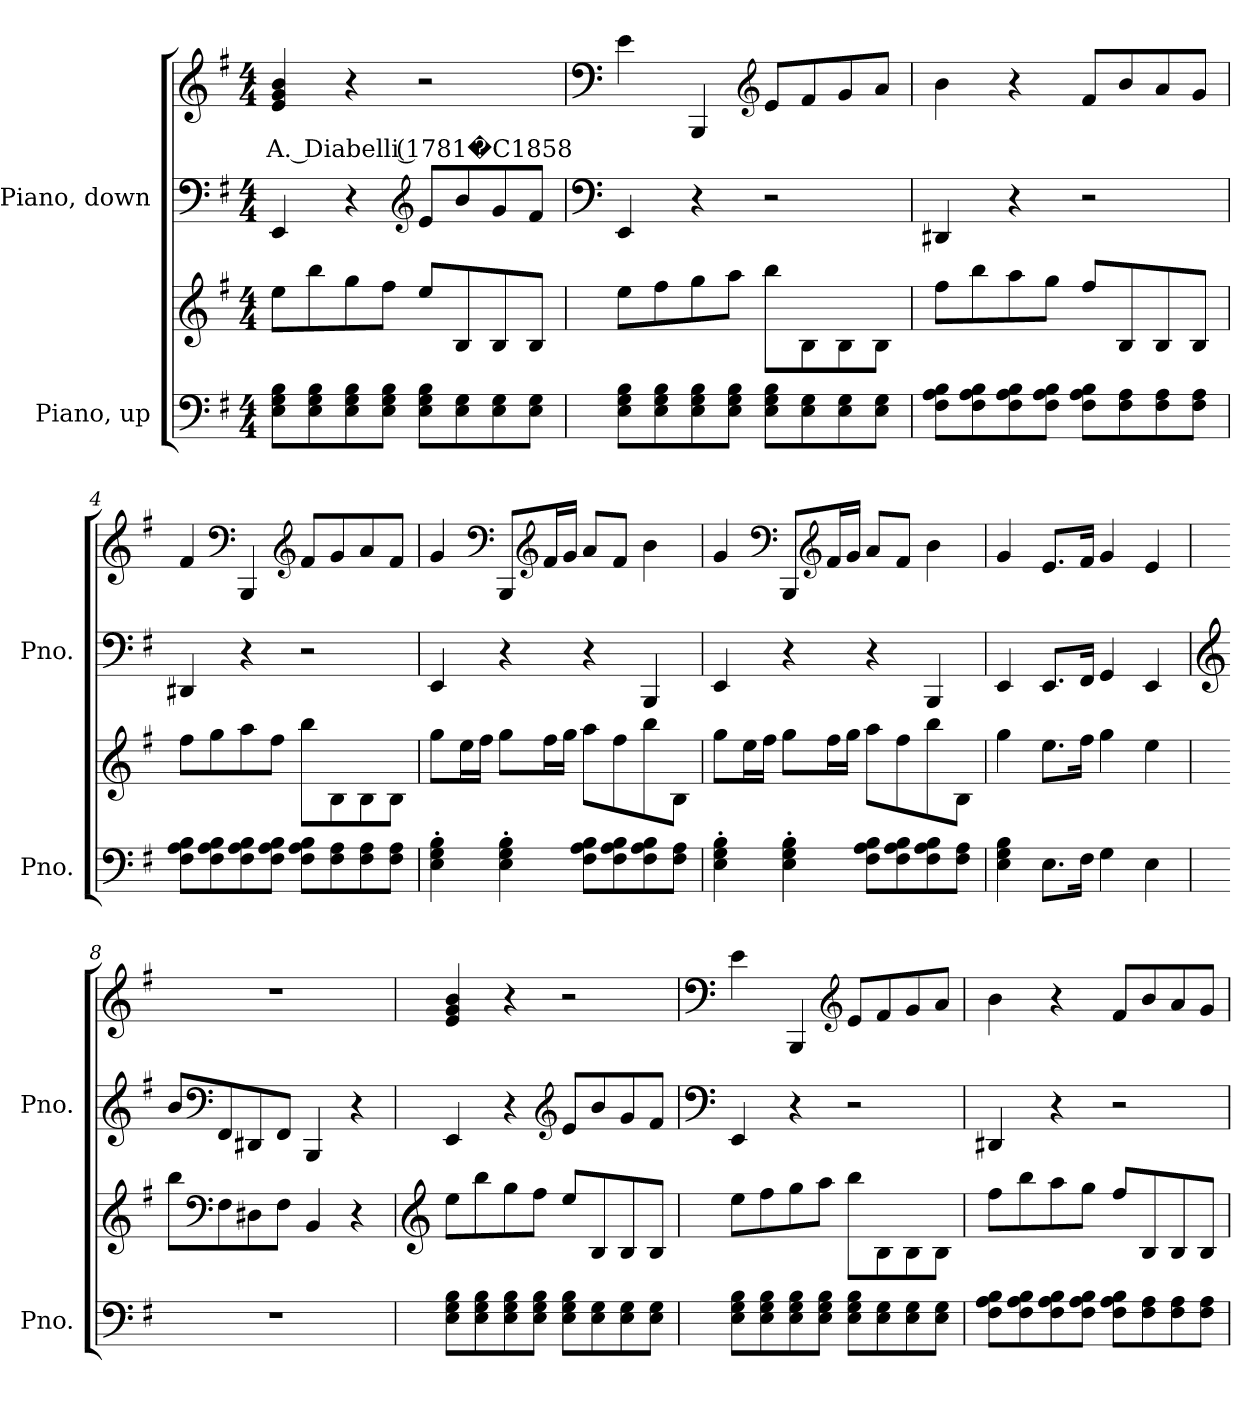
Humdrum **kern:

**kern	**kern	**kern	**kern	**text
*part2	*part2	*part1	*part1	*part1
*staff4	*staff3	*staff2	*staff1	*staff1
*I"Piano, up	*	*I"Piano, down	*	*
*I'Pno.	*	*I'Pno.	*	*
*clefF4	*clefG2	*clefF4	*clefG2	*
*k[f#]	*k[f#]	*k[f#]	*k[f#]	*
*M4/4	*M4/4	*M4/4	*M4/4	*
*MM90	*MM90	*MM90	*MM90	*
=1	=1	=1	=1	=1
!	!	!	!	!LO:LY:b
8E\ 8G\ 8B\L	8ee\L	4EE/	4e/ 4g/ 4b/	A. Diabelli (1781�C1858
8E\ 8G\ 8B\	8bb\	.	.	.
8E\ 8G\ 8B\	8gg\	4r	4r	.
8E\ 8G\ 8B\J	8ff#\J	.	.	.
*	*	*clefG2	*	*
8E\ 8G\ 8B\L	8ee/L	8e/L	2r	.
8E\ 8G\	8B/	8b/	.	.
8E\ 8G\	8B/	8g/	.	.
8E\ 8G\J	8B/J	8f#/J	.	.
=2	=2	=2	=2	=2
*	*	*clefF4	*clefF4	*
8E\ 8G\ 8B\L	8ee\L	4EE/	4e\	.
8E\ 8G\ 8B\	8ff#\	.	.	.
8E\ 8G\ 8B\	8gg\	4r	4BBB/	.
8E\ 8G\ 8B\J	8aa\J	.	.	.
*	*	*	*clefG2	*
8E\ 8G\ 8B\L	8bb\L	2r	8e/L	.
8E\ 8G\	8B\	.	8f#/	.
8E\ 8G\	8B\	.	8g/	.
8E\ 8G\J	8B\J	.	8a/J	.
!!LO:LB:g=z
=3	=3	=3	=3	=3
8F#\ 8A\ 8B\L	8ff#\L	4DD#X/	4b\	.
8F#\ 8A\ 8B\	8bb\	.	.	.
8F#\ 8A\ 8B\	8aa\	4r	4r	.
8F#\ 8A\ 8B\J	8gg\J	.	.	.
8F#\ 8A\ 8B\L	8ff#/L	2r	8f#/L	.
8F#\ 8A\	8B/	.	8b/	.
8F#\ 8A\	8B/	.	8a/	.
8F#\ 8A\J	8B/J	.	8g/J	.
=4	=4	=4	=4	=4
8F#\ 8A\ 8B\L	8ff#\L	4DD#X/	4f#/	.
8F#\ 8A\ 8B\	8gg\	.	.	.
*	*	*	*clefF4	*
8F#\ 8A\ 8B\	8aa\	4r	4BBB/	.
8F#\ 8A\ 8B\J	8ff#\J	.	.	.
*	*	*	*clefG2	*
8F#\ 8A\ 8B\L	8bb\L	2r	8f#/L	.
8F#\ 8A\	8B\	.	8g/	.
8F#\ 8A\	8B\	.	8a/	.
8F#\ 8A\J	8B\J	.	8f#/J	.
=5	=5	=5	=5	=5
4E\' 4G\' 4B\'	8gg\L	4EE/	4g/	.
.	16ee\L	.	.	.
.	16ff#\JJ	.	.	.
*	*	*	*clefF4	*
4E\' 4G\' 4B\'	8gg\L	4r	8BBB/L	.
*	*	*	*clefG2	*
.	16ff#\L	.	16f#/L	.
.	16gg\JJ	.	16g/JJ	.
8F#\ 8A\ 8B\L	8aa\L	4r	8a/L	.
8F#\ 8A\ 8B\	8ff#\	.	8f#/J	.
8F#\ 8A\ 8B\	8bb\	4BBB/	4b\	.
8F#\ 8A\J	8B\J	.	.	.
!!LO:LB:g=z
=6	=6	=6	=6	=6
4E\' 4G\' 4B\'	8gg\L	4EE/	4g/	.
.	16ee\L	.	.	.
.	16ff#\JJ	.	.	.
*	*	*	*clefF4	*
4E\' 4G\' 4B\'	8gg\L	4r	8BBB/L	.
*	*	*	*clefG2	*
.	16ff#\L	.	16f#/L	.
.	16gg\JJ	.	16g/JJ	.
8F#\ 8A\ 8B\L	8aa\L	4r	8a/L	.
8F#\ 8A\ 8B\	8ff#\	.	8f#/J	.
8F#\ 8A\ 8B\	8bb\	4BBB/	4b\	.
8F#\ 8A\J	8B\J	.	.	.
=7	=7	=7	=7	=7
4E\ 4G\ 4B\	4gg\	4EE/	4g/	.
8.E\L	8.ee\L	8.EE/L	8.e/L	.
16F#\Jk	16ff#\Jk	16FF#/Jk	16f#/Jk	.
4G\	4gg\	4GG/	4g/	.
4E\	4ee\	4EE/	4e/	.
=8	=8	=8	=8	=8
*	*	*clefG2	*	*
1r	8bb\L	8b/L	1r	.
*	*clefF4	*clefF4	*	*
.	8F#\	8FF#/	.	.
.	8D#X\	8DD#X/	.	.
.	8F#\J	8FF#/J	.	.
.	4BB/	4BBB/	.	.
.	4r	4r	.	.
=9	=9	=9	=9	=9
*	*clefG2	*	*	*
8E\ 8G\ 8B\L	8ee\L	4EE/	4e/ 4g/ 4b/	.
8E\ 8G\ 8B\	8bb\	.	.	.
8E\ 8G\ 8B\	8gg\	4r	4r	.
8E\ 8G\ 8B\J	8ff#\J	.	.	.
*	*	*clefG2	*	*
8E\ 8G\ 8B\L	8ee/L	8e/L	2r	.
8E\ 8G\	8B/	8b/	.	.
8E\ 8G\	8B/	8g/	.	.
8E\ 8G\J	8B/J	8f#/J	.	.
!!LO:PB:g=z
=10	=10	=10	=10	=10
*	*	*clefF4	*clefF4	*
8E\ 8G\ 8B\L	8ee\L	4EE/	4e\	.
8E\ 8G\ 8B\	8ff#\	.	.	.
8E\ 8G\ 8B\	8gg\	4r	4BBB/	.
8E\ 8G\ 8B\J	8aa\J	.	.	.
*	*	*	*clefG2	*
8E\ 8G\ 8B\L	8bb\L	2r	8e/L	.
8E\ 8G\	8B\	.	8f#/	.
8E\ 8G\	8B\	.	8g/	.
8E\ 8G\J	8B\J	.	8a/J	.
=11	=11	=11	=11	=11
8F#\ 8A\ 8B\L	8ff#\L	4DD#X/	4b\	.
8F#\ 8A\ 8B\	8bb\	.	.	.
8F#\ 8A\ 8B\	8aa\	4r	4r	.
8F#\ 8A\ 8B\J	8gg\J	.	.	.
8F#\ 8A\ 8B\L	8ff#/L	2r	8f#/L	.
8F#\ 8A\	8B/	.	8b/	.
8F#\ 8A\	8B/	.	8a/	.
8F#\ 8A\J	8B/J	.	8g/J	.
=	=	=	=	=
*-	*-	*-	*-	*-
